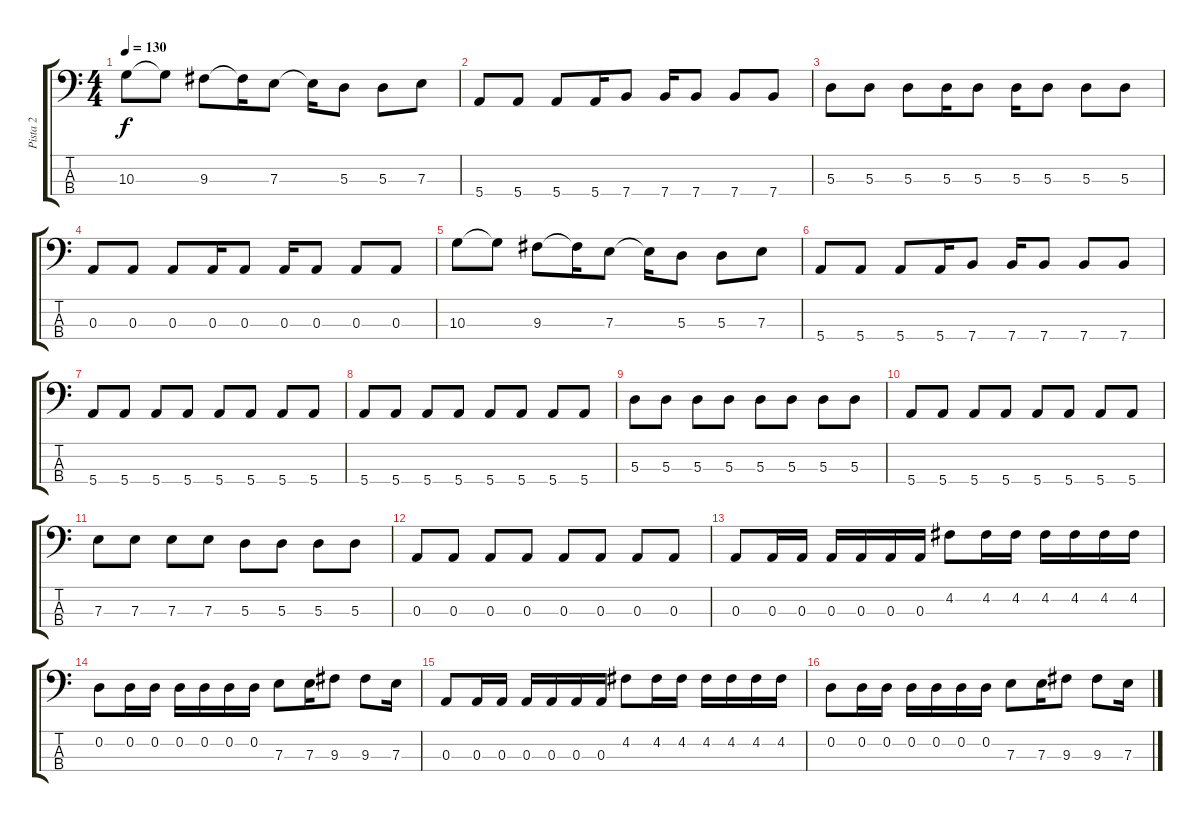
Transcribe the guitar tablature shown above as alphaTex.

\track ("Pista 2" "Pista 2") {instrument electricbasspick}
\staff {score tabs}
\tuning (G2 D2 A1 E1) {hide}
\ts (4 4)
\tempo 130
\clef f4
\ks c
10.3.8{dy f} 10.3{t}.8 9.3.8 9.3{t}.16 7.3.8 7.3{t}.16 5.3.8 5.3.8 7.3.8 |
5.4.8 5.4.8 5.4.8 5.4.16 7.4.8 7.4.16 7.4.8 7.4.8 7.4.8 |
5.3.8 5.3.8 5.3.8 5.3.16 5.3.8 5.3.16 5.3.8 5.3.8 5.3.8 |
0.3.8 0.3.8 0.3.8 0.3.16 0.3.8 0.3.16 0.3.8 0.3.8 0.3.8 |
10.3.8 10.3{t}.8 9.3.8 9.3{t}.16 7.3.8 7.3{t}.16 5.3.8 5.3.8 7.3.8 |
5.4.8 5.4.8 5.4.8 5.4.16 7.4.8 7.4.16 7.4.8 7.4.8 7.4.8 |
5.4.8 5.4.8 5.4.8 5.4.8 5.4.8 5.4.8 5.4.8 5.4.8 |
5.4.8 5.4.8 5.4.8 5.4.8 5.4.8 5.4.8 5.4.8 5.4.8 |
5.3.8 5.3.8 5.3.8 5.3.8 5.3.8 5.3.8 5.3.8 5.3.8 |
5.4.8 5.4.8 5.4.8 5.4.8 5.4.8 5.4.8 5.4.8 5.4.8 |
7.3.8 7.3.8 7.3.8 7.3.8 5.3.8 5.3.8 5.3.8 5.3.8 |
0.3.8 0.3.8 0.3.8 0.3.8 0.3.8 0.3.8 0.3.8 0.3.8 |
0.3.8 0.3.16 0.3.16 0.3.16 0.3.16 0.3.16 0.3.16 4.2.8 4.2.16 4.2.16 4.2.16 4.2.16 4.2.16 4.2.16 |
0.2.8 0.2.16 0.2.16 0.2.16 0.2.16 0.2.16 0.2.16 7.3.8 7.3.16 9.3.8 9.3.8 7.3.16 |
0.3.8 0.3.16 0.3.16 0.3.16 0.3.16 0.3.16 0.3.16 4.2.8 4.2.16 4.2.16 4.2.16 4.2.16 4.2.16 4.2.16 |
0.2.8 0.2.16 0.2.16 0.2.16 0.2.16 0.2.16 0.2.16 7.3.8 7.3.16 9.3.8 9.3.8 7.3.16
